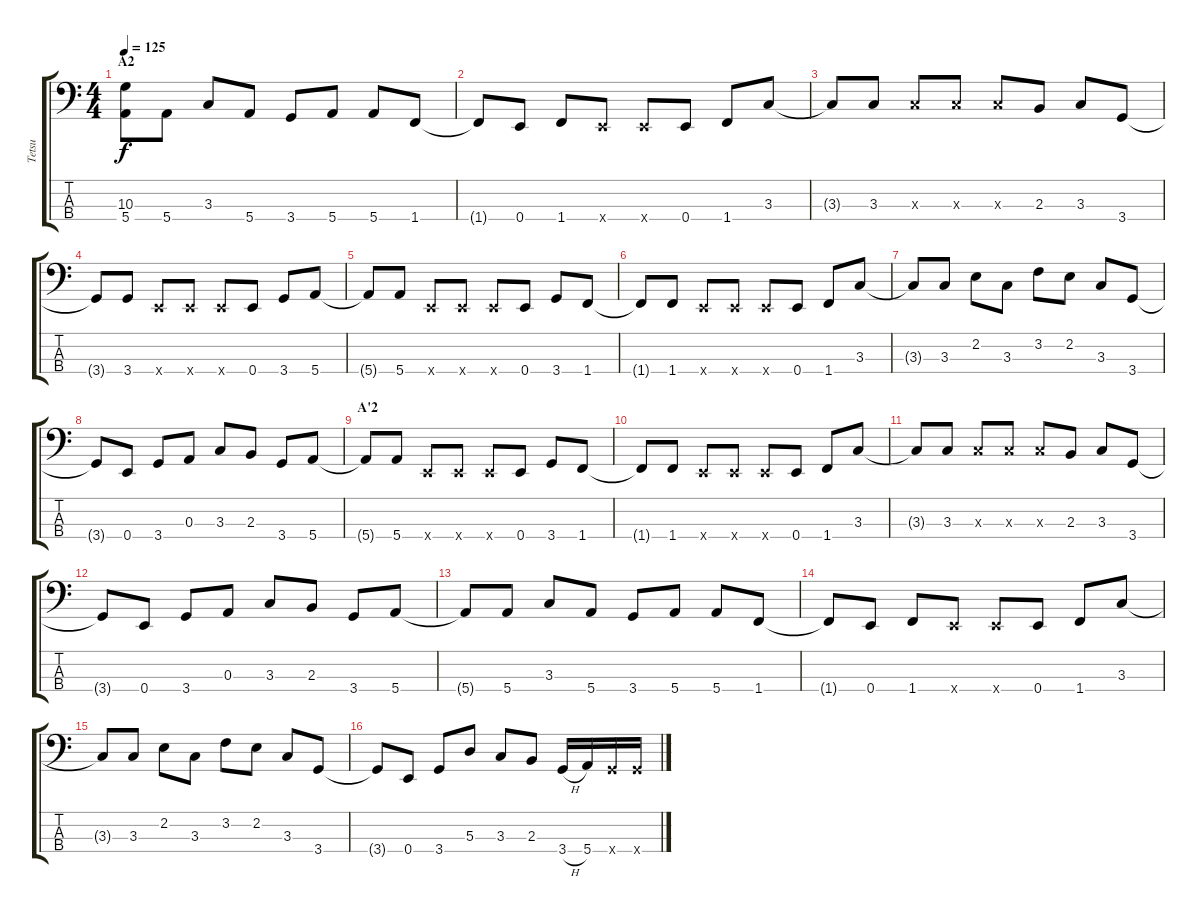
\track ("Tetsu" "Tetsu") {instrument electricbasspick}
\staff {score tabs}
\tuning (G2 D2 A1 E1) {hide}
\ts (4 4)
\section ("" "A2")
\tempo 125
\clef f4
\ks c
(10.3{t} 5.4{t}).8{dy f} 5.4.8 3.3.8 5.4.8 3.4.8 5.4.8 5.4.8 1.4.8 |
1.4{t}.8 0.4.8 1.4.8 0.4{x}.8 0.4{x}.8 0.4.8 1.4.8 3.3.8 |
3.3{t}.8 3.3.8 3.3{x}.8 3.3{x}.8 3.3{x}.8 2.3.8 3.3.8 3.4.8 |
3.4{t}.8 3.4.8 0.4{x}.8 0.4{x}.8 0.4{x}.8 0.4.8 3.4.8 5.4.8 |
5.4{t}.8 5.4.8 0.4{x}.8 0.4{x}.8 0.4{x}.8 0.4.8 3.4.8 1.4.8 |
1.4{t}.8 1.4.8 0.4{x}.8 0.4{x}.8 0.4{x}.8 0.4.8 1.4.8 3.3.8 |
3.3{t}.8 3.3.8 2.2.8 3.3.8 3.2.8 2.2.8 3.3.8 3.4.8 |
3.4{t}.8 0.4.8 3.4.8 0.3.8 3.3.8 2.3.8 3.4.8 5.4.8 |
\section ("" "A'2")
5.4{t}.8 5.4.8 0.4{x}.8 0.4{x}.8 0.4{x}.8 0.4.8 3.4.8 1.4.8 |
1.4{t}.8 1.4.8 0.4{x}.8 0.4{x}.8 0.4{x}.8 0.4.8 1.4.8 3.3.8 |
3.3{t}.8 3.3.8 3.3{x}.8 3.3{x}.8 3.3{x}.8 2.3.8 3.3.8 3.4.8 |
3.4{t}.8 0.4.8 3.4.8 0.3.8 3.3.8 2.3.8 3.4.8 5.4.8 |
5.4{t}.8 5.4.8 3.3.8 5.4.8 3.4.8 5.4.8 5.4.8 1.4.8 |
1.4{t}.8 0.4.8 1.4.8 0.4{x}.8 0.4{x}.8 0.4.8 1.4.8 3.3.8 |
3.3{t}.8 3.3.8 2.2.8 3.3.8 3.2.8 2.2.8 3.3.8 3.4.8 |
3.4{t}.8 0.4.8 3.4.8 5.3.8 3.3.8 2.3.8 3.4{h}.16 5.4.16 3.4{x}.16 3.4{x}.16
